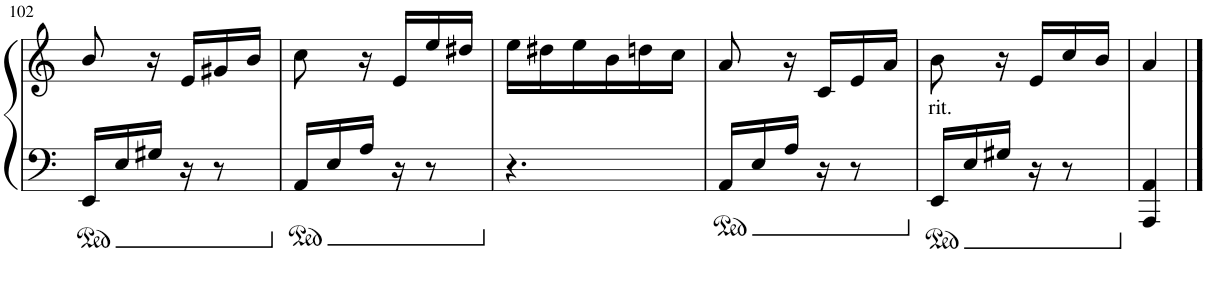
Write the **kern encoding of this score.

**kern	**kern
*part1	*part1
*staff2	*staff1
*I"Piano	*
*I'Pno	*
!!LO:PB:g=z
*clefF4	*clefG2
*k[]	*k[]
*M3/8	*M3/8
=102	=102
16EE/LL	8b/
16E/	.
16G#X/JJ	16r
16r	16e/LL
8r	16g#X/
.	16b/JJ
=103	=103
16AA/LL	8cc\
16E/	.
16A/JJ	16r
16r	16e/LL
8r	16ee/
.	16dd#X/JJ
=104	=104
4.r	16ee\LL
.	16dd#X\
.	16ee\
.	16b\
.	16ddn\
.	16cc\JJ
=105	=105
16AA/LL	8a/
16E/	.
16A/JJ	16r
16r	16c/LL
8r	16e/
.	16a/JJ
=106	=106
!	!LO:TX:b:t=rit.
16EE/LL	8b\
16E/	.
16G#X/JJ	16r
16r	16e/LL
8r	16cc/
.	16b/JJ
=107	=107
4AAA/ 4AA/	4a/
==	==
*-	*-
